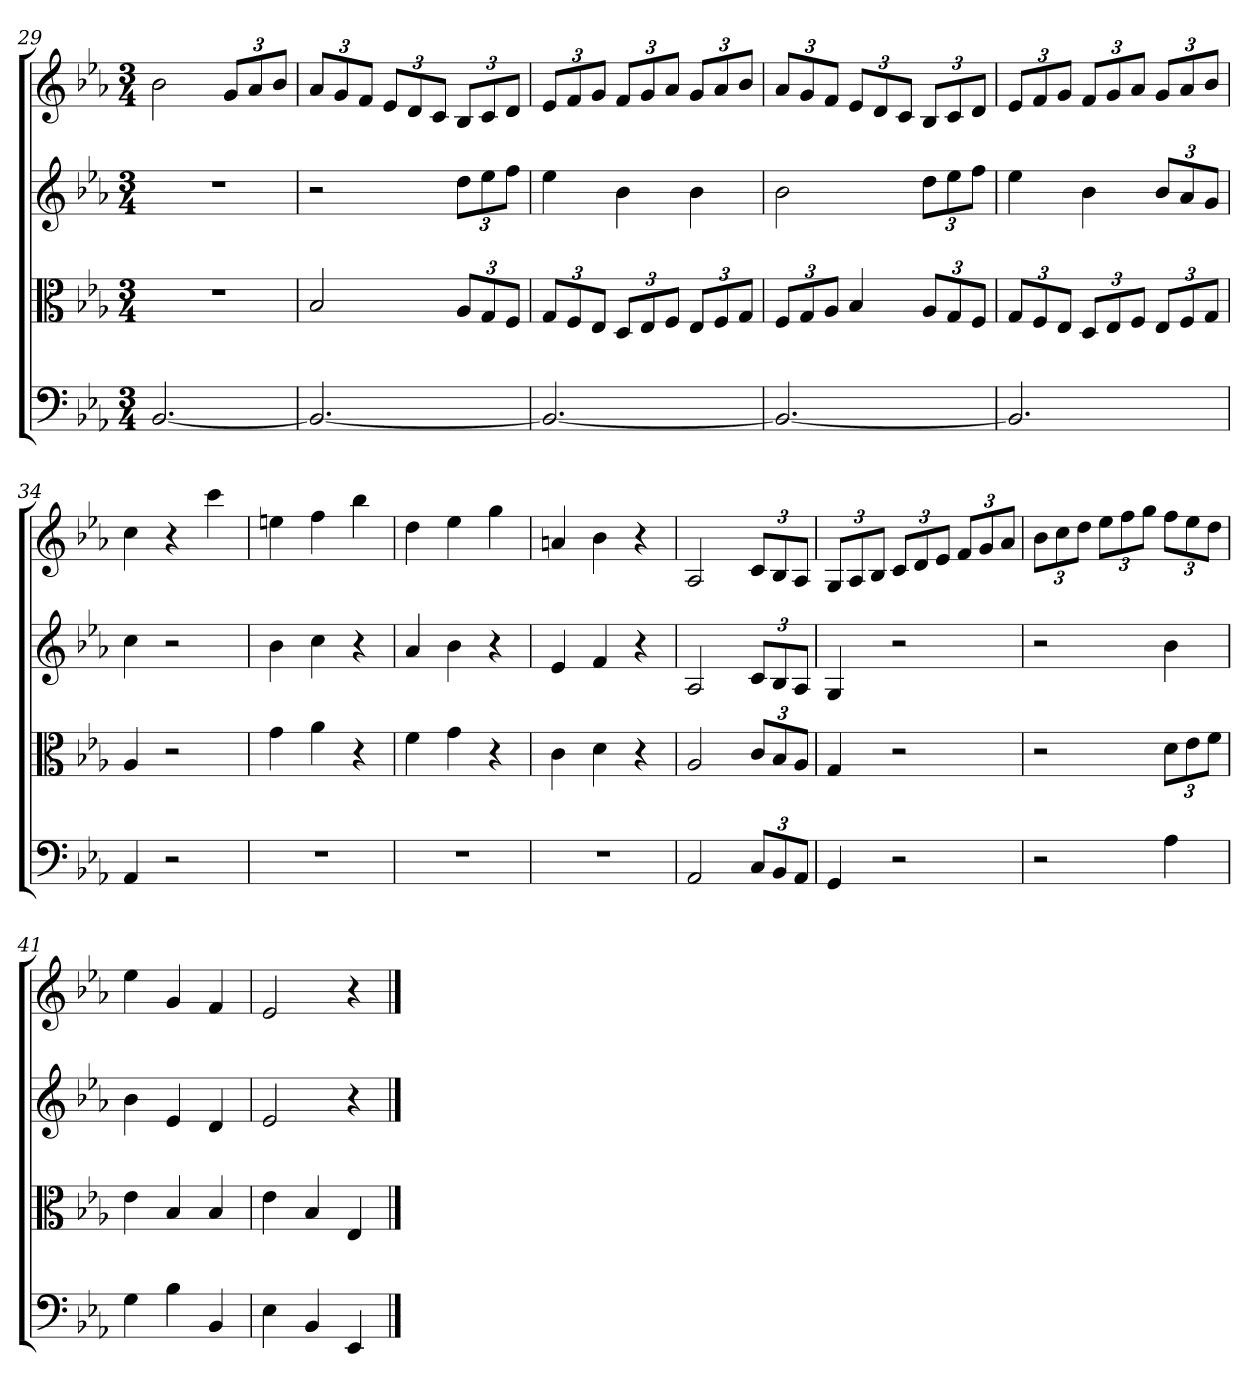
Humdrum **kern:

**kern	**kern	**kern	**kern
*part4	*part3	*part2	*part1
*staff4	*staff3	*staff2	*staff1
*clefF4	*clefC3	*	*
*k[b-e-a-]	*k[b-e-a-]	*k[b-e-a-]	*k[b-e-a-]
*E-:	*E-:	*E-:	*E-:
*M3/4	*M3/4	*M3/4	*M3/4
=29	=29	=29	=29
[2.BB-	2.r	2.r	2b-
.	.	.	12gL
.	.	.	12a-
.	.	.	12b-J
=30	=30	=30	=30
2.BB-_	2B-	2r	12a-L
.	.	.	12g
.	.	.	12fJ
.	.	.	12e-L
.	.	.	12d
.	.	.	12cJ
.	12A-/L	12ddL	12B-L
.	12G/	12ee-	12c
.	12F/J	12ffJ	12dJ
=31	=31	=31	=31
2.BB-_	12G/L	4ee-	12e-L
.	12F/	.	12f
.	12E-/J	.	12gJ
.	12D/L	4b-	12fL
.	12E-/	.	12g
.	12F/J	.	12a-J
.	12E-/L	4b-	12gL
.	12F/	.	12a-
.	12G/J	.	12b-J
=32	=32	=32	=32
2.BB-_	12F/L	2b-	12a-L
.	12G/	.	12g
.	12A-/J	.	12fJ
.	4B-	.	12e-L
.	.	.	12d
.	.	.	12cJ
.	12A-/L	12ddL	12B-L
.	12G/	12ee-	12c
.	12F/J	12ffJ	12dJ
=33	=33	=33	=33
2.BB-]	12G/L	4ee-	12e-L
.	12F/	.	12f
.	12E-/J	.	12gJ
.	12D/L	4b-	12fL
.	12E-/	.	12g
.	12F/J	.	12a-J
.	12E-/L	12b-L	12gL
.	12F/	12a-	12a-
.	12G/J	12gJ	12b-J
=34	=34	=34	=34
4AA-	4A-	4cc	4cc
2r	2r	2r	4r
.	.	.	4ccc
=35	=35	=35	=35
2.r	4g	4b-	4een
.	4a-	4cc	4ff
.	4r	4r	4bb-
=36	=36	=36	=36
2.r	4f	4a-	4dd
.	4g	4b-	4ee-
.	4r	4r	4gg
=37	=37	=37	=37
2.r	4c	4e-	4an
.	4d	4f	4b-
.	4r	4r	4r
=38	=38	=38	=38
2AA-	2A-	2A-	2A-
12C/L	12c/L	12cL	12cL
12BB-/	12B-/	12B-	12B-
12AA-/J	12A-/J	12A-J	12A-J
=39	=39	=39	=39
4GG	4G	4G	12GL
.	.	.	12A-
.	.	.	12B-J
2r	2r	2r	12cL
.	.	.	12d
.	.	.	12e-J
.	.	.	12fL
.	.	.	12g
.	.	.	12a-J
=40	=40	=40	=40
2r	2r	2r	12b-L
.	.	.	12cc
.	.	.	12ddJ
.	.	.	12ee-L
.	.	.	12ff
.	.	.	12ggJ
4A-	12d\L	4b-	12ffL
.	12e-\	.	12ee-
.	12f\J	.	12ddJ
=41	=41	=41	=41
4G	4e-	4b-	4ee-
4B-	4B-	4e-	4g
4BB-	4B-	4d	4f
=42	=42	=42	=42
4E-	4e-	2e-	2e-
4BB-	4B-	.	.
4EE-	4E-	4r	4r
==	==	==	==
*-	*-	*-	*-
